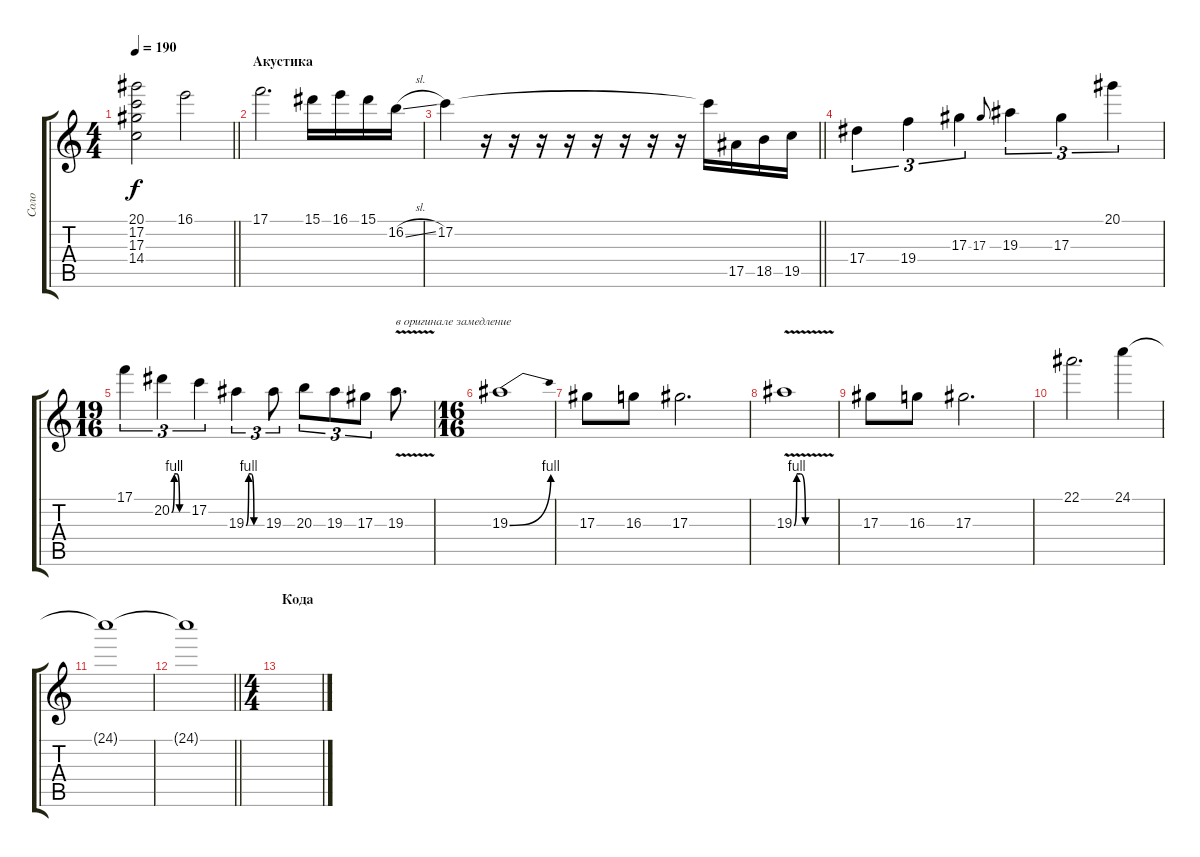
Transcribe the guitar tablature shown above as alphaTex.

\track ("Соло" "Соло") {instrument distortionguitar}
\staff {score tabs}
\tuning (C4 G3 Eb3 Bb2 F2 C2) {hide}
\ts (4 4)
\tempo 190
\clef g2
\barLineRight lightlight
\ks c
(20.1 17.2 17.3 14.4).2{dy f} 16.1.2 |
\section ("" "Акустика")
17.1.2{d} 15.1.16 16.1.16 15.1.16 16.2{sl}.16 |
\barLineRight lightlight
17.2.4 r.16 r.16 r.16 r.16 r.16 r.16 r.16 r.16 17.2{t}.16 17.5.16 18.5.16 19.5.16 |
17.4.4{tu (3 2)} 19.4.4{tu (3 2)} 17.3.4{tu (3 2)} 17.3.8{gr onbeat} 19.3.4{tu (3 2)} 17.3.4{tu (3 2)} 20.1.4{tu (3 2)} |
\ts (19 16)
17.1.4{tu (3 2)} 20.2{be (custom 0 0 10 4 20 4 30 0 60 0)}.4{tu (3 2)} 17.2.4{tu (3 2)} 19.3{be (custom 0 0 10 4 20 4 30 0 60 0)}.4{tu (3 2)} 19.3.8{tu (3 2)} 20.3.8{tu (3 2)} 19.3.8{tu (3 2)} 17.3.8{tu (3 2)} 19.3{v}.8{d txt "в оригинале замедление"} |
\ts (16 16)
19.3{be (bend 0 0 60 4)}.1 |
17.3.8 16.3.8 17.3.2{d} |
19.3{be (custom 0 0 4 4 10 4 17 0 24 0 60 0) v}.1 |
17.3.8 16.3.8 17.3.2{d} |
22.1.2{d} 24.1.4 |
24.1{t}.1 |
\barLineRight lightlight
24.1{t}.1 |
\ts (4 4)
\section ("" "Кода")
